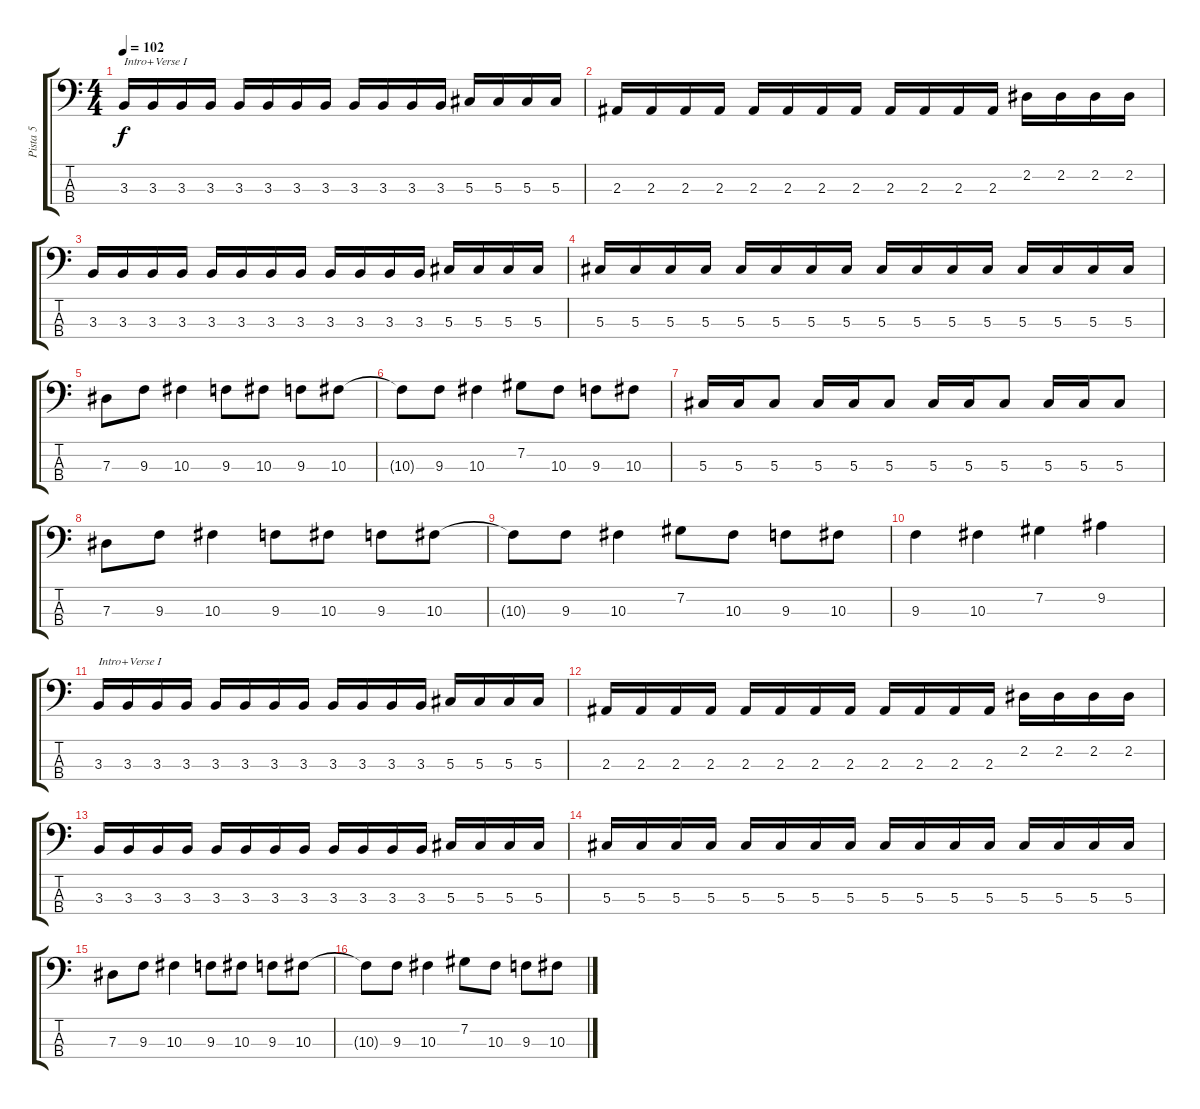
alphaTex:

\track ("Pista 5" "Pista 5") {instrument electricbasspick}
\staff {score tabs}
\tuning (Gb2 Db2 Ab1 Eb1) {hide}
\ts (4 4)
\tempo 102
\clef f4
\ks c
3.3.16{txt "Intro+Verse I" dy f instrument electricbasspick} 3.3.16 3.3.16 3.3.16 3.3.16 3.3.16 3.3.16 3.3.16 3.3.16 3.3.16 3.3.16 3.3.16 5.3.16 5.3.16 5.3.16 5.3.16 |
2.3.16 2.3.16 2.3.16 2.3.16 2.3.16 2.3.16 2.3.16 2.3.16 2.3.16 2.3.16 2.3.16 2.3.16 2.2.16 2.2.16 2.2.16 2.2.16 |
3.3.16 3.3.16 3.3.16 3.3.16 3.3.16 3.3.16 3.3.16 3.3.16 3.3.16 3.3.16 3.3.16 3.3.16 5.3.16 5.3.16 5.3.16 5.3.16 |
5.3.16 5.3.16 5.3.16 5.3.16 5.3.16 5.3.16 5.3.16 5.3.16 5.3.16 5.3.16 5.3.16 5.3.16 5.3.16 5.3.16 5.3.16 5.3.16 |
7.3.8 9.3.8 10.3.4 9.3.8 10.3.8 9.3.8 10.3.8 |
10.3{t}.8 9.3.8 10.3.4 7.2.8 10.3.8 9.3.8 10.3.8 |
5.3.16 5.3.16 5.3.8 5.3.16 5.3.16 5.3.8 5.3.16 5.3.16 5.3.8 5.3.16 5.3.16 5.3.8 |
7.3.8 9.3.8 10.3.4 9.3.8 10.3.8 9.3.8 10.3.8 |
10.3{t}.8 9.3.8 10.3.4 7.2.8 10.3.8 9.3.8 10.3.8 |
9.3.4 10.3.4 7.2.4 9.2.4 |
3.3.16{txt "Intro+Verse I"} 3.3.16 3.3.16 3.3.16 3.3.16 3.3.16 3.3.16 3.3.16 3.3.16 3.3.16 3.3.16 3.3.16 5.3.16 5.3.16 5.3.16 5.3.16 |
2.3.16 2.3.16 2.3.16 2.3.16 2.3.16 2.3.16 2.3.16 2.3.16 2.3.16 2.3.16 2.3.16 2.3.16 2.2.16 2.2.16 2.2.16 2.2.16 |
3.3.16 3.3.16 3.3.16 3.3.16 3.3.16 3.3.16 3.3.16 3.3.16 3.3.16 3.3.16 3.3.16 3.3.16 5.3.16 5.3.16 5.3.16 5.3.16 |
5.3.16 5.3.16 5.3.16 5.3.16 5.3.16 5.3.16 5.3.16 5.3.16 5.3.16 5.3.16 5.3.16 5.3.16 5.3.16 5.3.16 5.3.16 5.3.16 |
7.3.8 9.3.8 10.3.4 9.3.8 10.3.8 9.3.8 10.3.8 |
10.3{t}.8 9.3.8 10.3.4 7.2.8 10.3.8 9.3.8 10.3.8
